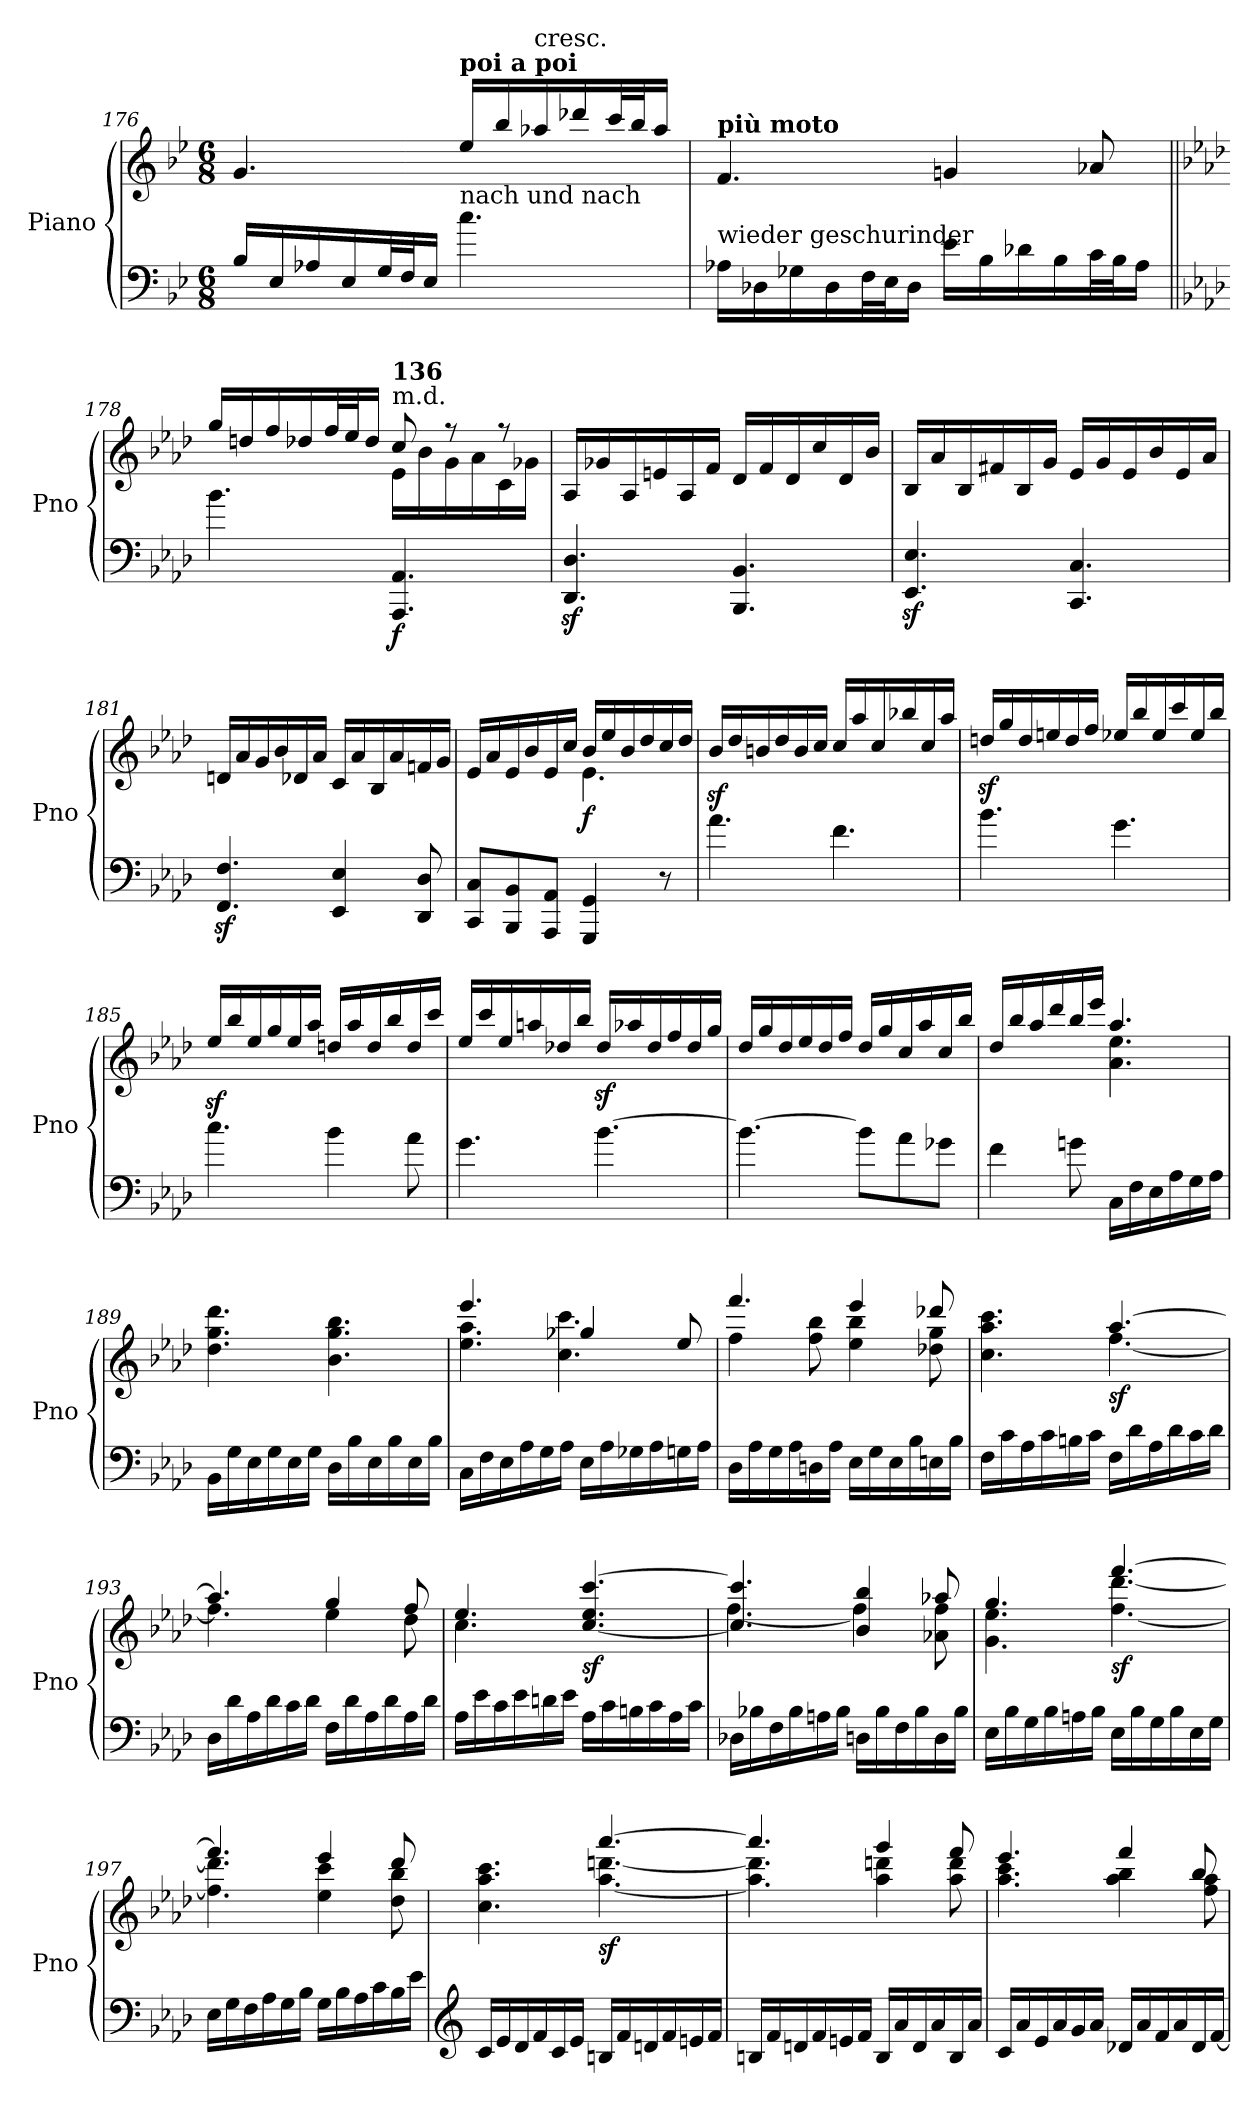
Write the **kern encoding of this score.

**kern	**kern	**dynam
*part1	*part1	*part1
*staff2	*staff1	*staff1/2
*I"Piano	*	*
*I'Pno	*	*
!!LO:LB:g=z
*clefF4	*clefG2	*
*k[b-e-]	*k[b-e-]	*
*B-:	*B-:	*
*M6/8	*M6/8	*
=176	=176	=176
16B-/LL	4.g/	.
16E-/	.	.
16A-X/	.	.
16E-/	.	.
32G/L	.	.
32F/J	.	.
16E-/JJ	.	.
!	!LO:TX:a:B:t=poi     a    poi	!
!LO:TX:a:t=nach und nach	!	!
4.cc\	16ee-/LL	.
.	16bb-/	.
!	!LO:TX:a:t=cresc.	!
.	16aa-X/	.
.	16ddd-X/	.
.	32ccc/L	.
.	32bb-/J	.
.	16aa-/JJ	.
=177	=177	=177
!	!LO:TX:a:B:t=più moto	!
!LO:TX:a:t=wieder geschurinder	!	!
16A-X\LL	4.f/	.
16D-X\	.	.
16G-X\	.	.
16D-\	.	.
32F\L	.	.
32E-\J	.	.
16D-\JJ	.	.
16e-\LL	4gn/	.
16B-\	.	.
16d-X\	.	.
16B-\	.	.
32c\L	8a-X/	.
32B-\J	.	.
16A-\JJ	.	.
!!LO:PB:g=z
=178||	=178||	=178||
*k[b-e-a-d-]	*k[b-e-a-d-]	*
*A-:	*A-:	*
*	*^	*
4.b-\	16gg/LL	4.ryy	.
.	16ddn/	.	.
.	16ff/	.	.
.	16dd-X/	.	.
.	32ff/L	.	.
.	32ee-/J	.	.
.	16dd-/JJ	.	.
!	!LO:TX:a:t=m.d.	!	!
!	!LO:TX:a:B:t=136	!	!
!	!	!	!LO:DY:b=2
4.AAA-/ 4.AA-/	8cc/	16e-\LL	f
.	.	16b-\	.
.	8rff	16g\	.
.	.	16a-\	.
.	8rff	16c\	.
.	.	16g-X\JJ	.
*	*v	*v	*
=179	=179	=179
4.DD-/z< 4.D-/z<	16A-/LL	.
.	16g-X/	.
.	16A-/	.
.	16en/	.
.	16A-/	.
.	16f/JJ	.
4.BBB-/ 4.BB-/	16d-/LL	.
.	16f/	.
.	16d-/	.
.	16cc/	.
.	16d-/	.
.	16b-/JJ	.
=180	=180	=180
4.EE-/z< 4.E-/z<	16B-/LL	.
.	16a-/	.
.	16B-/	.
.	16f#X/	.
.	16B-/	.
.	16g/JJ	.
4.CC/ 4.C/	16e-/LL	.
.	16g/	.
.	16e-/	.
.	16b-/	.
.	16e-/	.
.	16a-/JJ	.
!!LO:LB:g=z
=181	=181	=181
4.FF/z< 4.F/z<	16dn/LL	.
.	16a-/	.
.	16g/	.
.	16b-/	.
.	16d-X/	.
.	16a-/JJ	.
4EE-/ 4E-/	16c/LL	.
.	16a-/	.
.	16B-/	.
.	16a-/	.
8DD-/ 8D-/	16fn/	.
.	16g/JJ	.
=182	=182	=182
*	*^	*
8CC/ 8C/L	16e-/LL	4.ryy	.
.	16a-/	.	.
8BBB-/ 8BB-/	16e-/	.	.
.	16b-/	.	.
8AAA-/ 8AA-/J	16e-/	.	.
.	16cc/JJ	.	.
!	!	!	!LO:DY:b
4GGG/ 4GG/	16b-/LL	4.e-\	f
.	16ee-/	.	.
.	16b-/	.	.
.	16dd-/	.	.
8r	16cc/	.	.
.	16dd-/JJ	.	.
*	*v	*v	*
=183	=183	=183
4.a-\	16b-z</LL	.
.	16dd-/	.
.	16bn/	.
.	16dd-/	.
.	16b/	.
.	16cc/JJ	.
4.f\	16cc/LL	.
.	16aa-/	.
.	16cc/	.
.	16bb-X/	.
.	16cc/	.
.	16aa-/JJ	.
!!LO:LB:g=z
=184	=184	=184
4.b-\	16ddnz</LL	.
.	16gg/	.
.	16dd/	.
.	16een/	.
.	16dd/	.
.	16ff/JJ	.
4.g\	16ee-X/LL	.
.	16bb-/	.
.	16ee-/	.
.	16ccc/	.
.	16ee-/	.
.	16bb-/JJ	.
=185	=185	=185
4.cc\	16ee-z</LL	.
.	16bb-/	.
.	16ee-/	.
.	16gg/	.
.	16ee-/	.
.	16aa-/JJ	.
4b-\	16ddn/LL	.
.	16aa-/	.
.	16dd/	.
.	16bb-/	.
8a-\	16dd/	.
.	16ccc/JJ	.
=186	=186	=186
4.g\	16ee-/LL	.
.	16ccc/	.
.	16ee-/	.
.	16aan/	.
.	16dd-X/	.
.	16bb-/JJ	.
[4.b-\	16dd-z</LL	.
.	16aa-X/	.
.	16dd-/	.
.	16ff/	.
.	16dd-/	.
.	16gg/JJ	.
!!LO:LB:g=z
=187	=187	=187
4.b-\_	16dd-/LL	.
.	16gg/	.
.	16dd-/	.
.	16ee-/	.
.	16dd-/	.
.	16ff/JJ	.
8b-\L]	16dd-/LL	.
.	16gg/	.
8a-\	16cc/	.
.	16aa-/	.
8g-X\J	16cc/	.
.	16bb-/JJ	.
=188	=188	=188
*	*^	*
4f\	16dd-/LL	4.ryy	.
.	16bb-/	.	.
.	16aa-/	.	.
.	16ddd-/	.	.
8gn\	16bb-/	.	.
.	16eee-/JJ	.	.
16C\LL	4.aa-/	4.a-\ 4.ee-\	.
16F\	.	.	.
16E-\	.	.	.
16A-\	.	.	.
16G\	.	.	.
16A-\JJ	.	.	.
*	*v	*v	*
=189	=189	=189
16BB-\LL	4.dd-\ 4.gg\ 4.ddd-\	.
16G\	.	.
16E-\	.	.
16G\	.	.
16E-\	.	.
16G\JJ	.	.
16D-\LL	4.b-\ 4.gg\ 4.bb-\	.
16B-\	.	.
16E-\	.	.
16B-\	.	.
16E-\	.	.
16B-\JJ	.	.
!!LO:LB:g=z
=190	=190	=190
*	*^	*
16C\LL	4.eee-/	4.ee-\ 4.aa-\	.
16F\	.	.	.
16E-\	.	.	.
16A-\	.	.	.
16G\	.	.	.
16A-\JJ	.	.	.
16E-\LL	4gg-X/	4.cc\ 4.ccc\	.
16A-\	.	.	.
16G-X\	.	.	.
16A-\	.	.	.
16Gn\	8ee-/	.	.
16A-\JJ	.	.	.
=191	=191	=191	=191
16D-\LL	4.fff/	4ff\	.
16A-\	.	.	.
16G\	.	.	.
16A-\	.	.	.
16Dn\	.	8ff\ 8bb-\	.
16A-\JJ	.	.	.
16E-\LL	4eee-/	4ee-\ 4bb-\	.
16G\	.	.	.
16E-\	.	.	.
16B-\	.	.	.
16En\	8ddd-X/	8dd-X\ 8gg\	.
16B-\JJ	.	.	.
=192	=192	=192	=192
16F\LL	4.cc\ 4.aa-\ 4.ccc\	4.ryy	.
16c\	.	.	.
16A-\	.	.	.
16c\	.	.	.
16Bn\	.	.	.
16c\JJ	.	.	.
!	!	!	!LO:DY:b
16F\LL	[4.aa-/	[4.ff\	sf
16d-\	.	.	.
16A-\	.	.	.
16d-\	.	.	.
16c\	.	.	.
16d-\JJ	.	.	.
!!LO:LB:g=z	!!
=193	=193	=193	=193
16D-\LL	4.aa-/]	4.ff\]	.
16d-\	.	.	.
16A-\	.	.	.
16d-\	.	.	.
16c\	.	.	.
16d-\JJ	.	.	.
16F\LL	4gg/	4ee-\	.
16d-\	.	.	.
16A-\	.	.	.
16d-\	.	.	.
16A-\	8ff/	8dd-\	.
16d-\JJ	.	.	.
=194	=194	=194	=194
16A-\LL	4.ee-/	4.cc\	.
16e-\	.	.	.
16c\	.	.	.
16e-\	.	.	.
16dn\	.	.	.
16e-\JJ	.	.	.
!	!	!	!LO:DY:b
16A-\LL	[4.cc/ 4.ee-/ [4.ccc/	4.ryy	sf
16c\	.	.	.
16Bn\	.	.	.
16c\	.	.	.
16A-\	.	.	.
16c\JJ	.	.	.
=195	=195	=195	=195
16D-X\LL	4.cc/] 4.ccc/]	[4.ff\	.
16B-X\	.	.	.
16F\	.	.	.
16B-\	.	.	.
16An\	.	.	.
16B-\JJ	.	.	.
16Dn\LL	4b-/ 4bb-/	4ff\]	.
16B-\	.	.	.
16F\	.	.	.
16B-\	.	.	.
16D\	8aa-X/	8a-X\ 8ff\	.
16B-\JJ	.	.	.
!!LO:PB:g=z	!!
=196	=196	=196	=196
16E-\LL	4.gg/	4.g\ 4.ee-\	.
16B-\	.	.	.
16G\	.	.	.
16B-\	.	.	.
16An\	.	.	.
16B-\JJ	.	.	.
!	!	!	!LO:DY:b
16E-\LL	[4.fff/	[4.ff\ [4.ddd-\	sf
16B-\	.	.	.
16G\	.	.	.
16B-\	.	.	.
16E-\	.	.	.
16G\JJ	.	.	.
=197	=197	=197	=197
16E-\LL	4.fff/]	4.ff\] 4.ddd-\]	.
16G\	.	.	.
16F\	.	.	.
16A-\	.	.	.
16G\	.	.	.
16B-\JJ	.	.	.
16G\LL	4eee-/	4ee-\ 4ccc\	.
16B-\	.	.	.
16A-\	.	.	.
16c\	.	.	.
16B-\	8ddd-/	8dd-\ 8bb-\	.
16e-\JJ	.	.	.
=198	=198	=198	=198
*clefG2	*	*	*
16c/LL	4.cc\ 4.aa-\ 4.ccc\	4.ryy	.
16e-/	.	.	.
16d-/	.	.	.
16f/	.	.	.
16c/	.	.	.
16e-/JJ	.	.	.
!	!	!	!LO:DY:b
16Bn/LL	[4.aaa-/	[4.aa-\ [4.dddn\	sf
16f/	.	.	.
16dn/	.	.	.
16f/	.	.	.
16en/	.	.	.
16f/JJ	.	.	.
!!LO:LB:g=z	!!
=199	=199	=199	=199
16Bn/LL	4.aaa-/]	4.aa-\] 4.ddd\]	.
16f/	.	.	.
16dn/	.	.	.
16f/	.	.	.
16en/	.	.	.
16f/JJ	.	.	.
16B/LL	4ggg/	4aa-\ 4dddn\	.
16a-/	.	.	.
16d/	.	.	.
16a-/	.	.	.
16B/	8fff/	8aa-\ 8ddd\	.
16a-/JJ	.	.	.
=200	=200	=200	=200
16c/LL	4.eee-/	4.aa-\ 4.ccc\	.
16a-/	.	.	.
16e-/	.	.	.
16a-/	.	.	.
16g/	.	.	.
16a-/JJ	.	.	.
16d-X/LL	4fff/	4aa-\ 4bb-\	.
16a-/	.	.	.
16f/	.	.	.
16a-/	.	.	.
16d-/	8bb-/	8ff\ 8aa-\	.
[16f/JJ	.	.	.
*	*v	*v	*
=	=	=
*-	*-	*-
